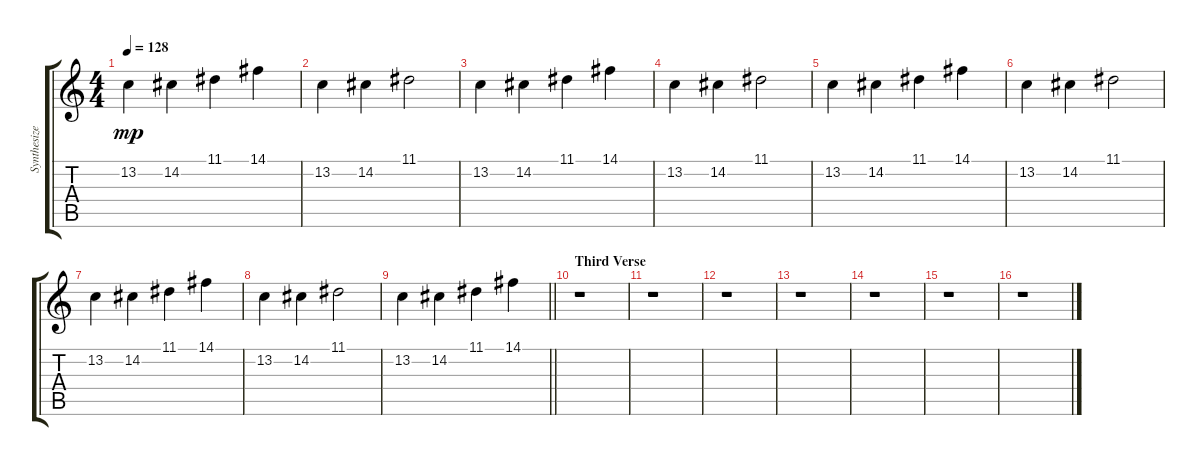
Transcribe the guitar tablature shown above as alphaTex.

\track ("Synthesizer 1" "Synthesize") {instrument lead2sawtooth}
\staff {score tabs}
\tuning (E4 B3 G3 D3 A2 E2) {hide}
\ts (4 4)
\tempo 128
\clef g2
\ks c
13.2.4{dy mp} 14.2.4 11.1.4 14.1.4 |
13.2.4 14.2.4 11.1.2 |
13.2.4 14.2.4 11.1.4 14.1.4 |
13.2.4 14.2.4 11.1.2 |
13.2.4 14.2.4 11.1.4 14.1.4 |
13.2.4 14.2.4 11.1.2 |
13.2.4 14.2.4 11.1.4 14.1.4 |
13.2.4 14.2.4 11.1.2 |
\barLineRight lightlight
13.2.4 14.2.4 11.1.4 14.1.4 |
\section ("" "Third Verse")
r.1 |
r.1 |
r.1 |
r.1 |
r.1 |
r.1 |
r.1
